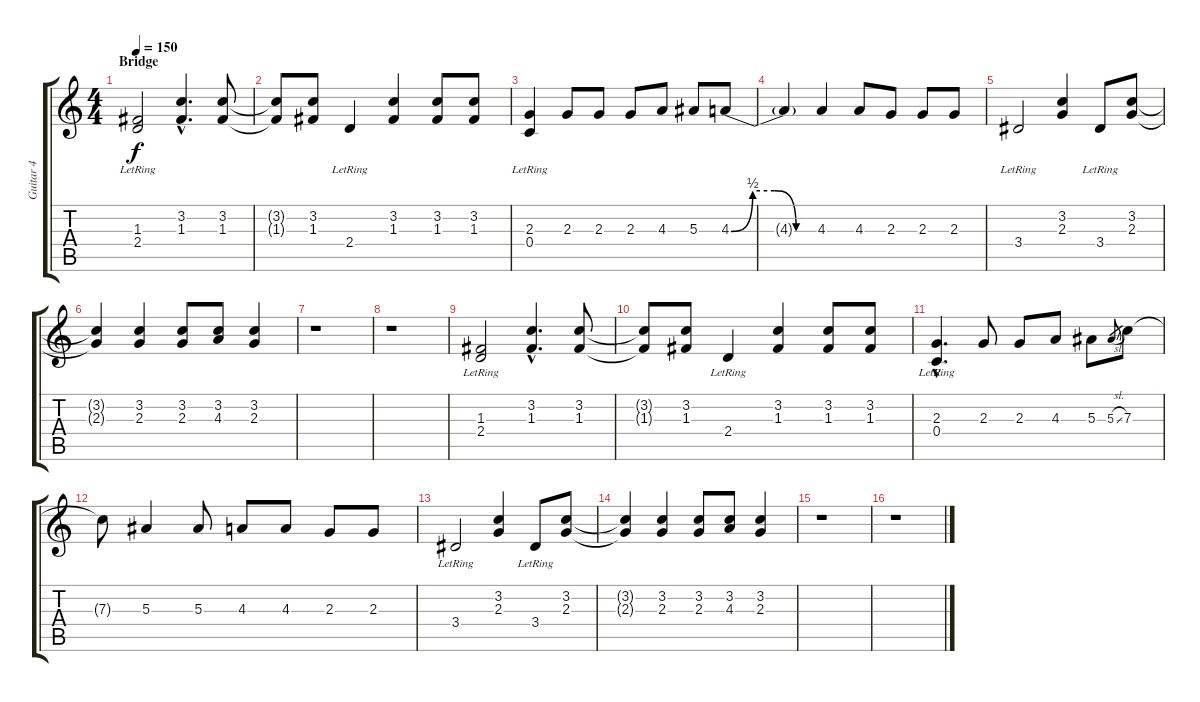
\track ("Guitar 4" "Guitar 4") {instrument acousticguitarsteel}
\staff {score tabs}
\tuning (D4 A3 F3 C3 G2 C2) {hide}
\ts (4 4)
\section ("" "Bridge")
\tempo 150
\clef g2
\ks c
(1.3 2.4{lr}).2{dy f} (3.2{hac} 1.3{hac}).4{d} (3.2 1.3).8 |
(3.2{t} 1.3{t}).8 (3.2 1.3).8 2.4{lr}.4 (3.2 1.3).4 (3.2 1.3).8 (3.2 1.3).8 |
(2.3 0.4{lr}).4 2.3.8 2.3.8 2.3.8 4.3.8 5.3.8 4.3{be (custom 0 0 15 2 30 2 45 0 60 0)}.8 |
4.3{t}.4 4.3.4 4.3.8 2.3.8 2.3.8 2.3.8 |
3.4{lr}.2 (3.2 2.3).4 3.4{lr}.8 (3.2 2.3).8 |
(3.2{t} 2.3{t}).4 (3.2 2.3).4 (3.2 2.3).8 (3.2 4.3).8 (3.2 2.3).4 |
r.1 |
r.1 |
(1.3 2.4{lr}).2 (3.2{hac} 1.3{hac}).4{d} (3.2 1.3).8 |
(3.2{t} 1.3{t}).8 (3.2 1.3).8 2.4{lr}.4 (3.2 1.3).4 (3.2 1.3).8 (3.2 1.3).8 |
(2.3{hac} 0.4{hac lr}).4{d} 2.3.8 2.3.8 4.3.8 5.3.8 5.3{sl}.8{gr} 7.3.8 |
7.3{t}.8 5.3.4 5.3.8 4.3.8 4.3.8 2.3.8 2.3.8 |
3.4{lr}.2 (3.2 2.3).4 3.4{lr}.8 (3.2 2.3).8 |
(3.2{t} 2.3{t}).4 (3.2 2.3).4 (3.2 2.3).8 (3.2 4.3).8 (3.2 2.3).4 |
r.1 |
r.1
